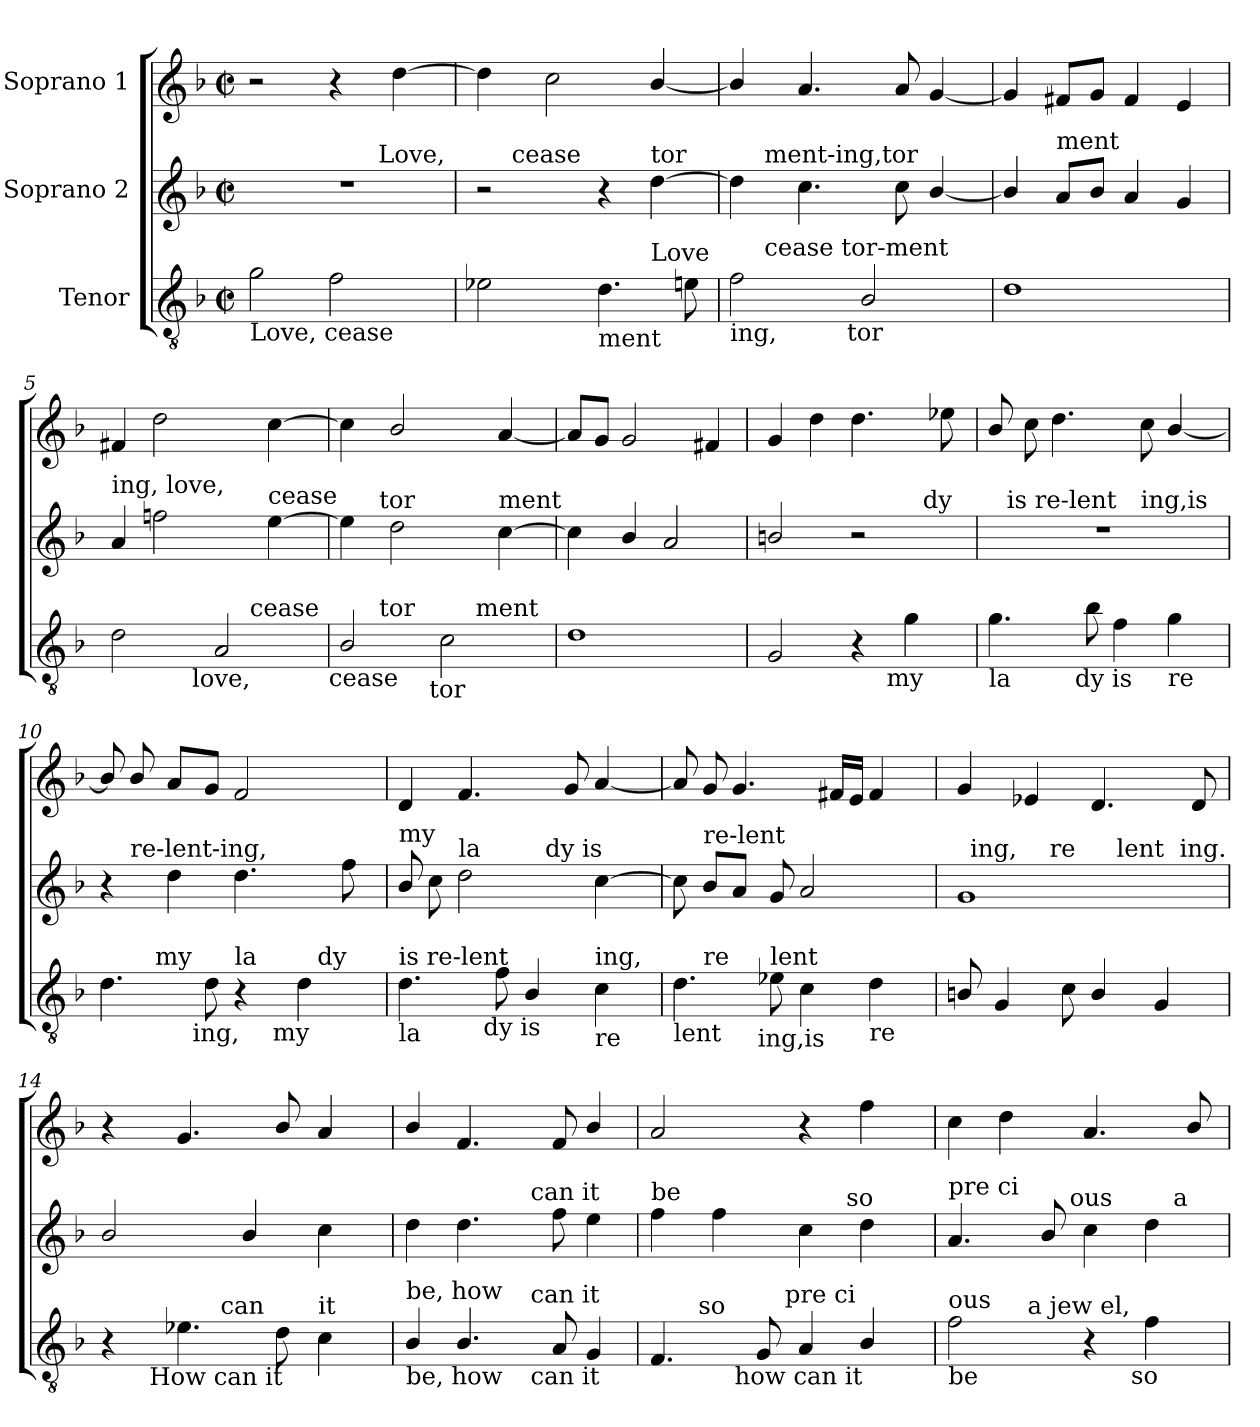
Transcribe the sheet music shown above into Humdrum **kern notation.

**kern	**kern	**kern
*part3	*part2	*part1
*staff3	*staff2	*staff1
*I"Tenor	*I"Soprano 2	*I"Soprano 1
*clefGv2	*clefG2	*clefG2
*k[b-]	*k[b-]	*k[b-]
*F:	*F:	*F:
*M2/2	*M2/2	*M2/2
*met(c|)	*met(c|)	*met(c|)
=1	=1	=1
!LO:TX:b:t=Love, cease	!	!
*	*^	*
2g\	1r	2ryy	2r
2f\	.	8..ryy	4r
!	!	!LO:TX:a:t=Love,	!
.	.	4ryy	.
.	.	.	[>4dd\
.	.	32ryy	.
=2	=2	=2	=2
!LO:TX:b:t=tor	!	!	!
*^	*	*	*
2e-X\	2.ryy	2r	8ryy	4dd\]
!	!	!	!LO:TX:a:t=cease	!
.	.	.	2..ryy	.
.	.	.	.	2cc\
!LO:TX:b:t=ment	!	!	!	!
4.d\	.	4r	.	.
!	!	!LO:TX:a:t=tor	!	!
!	!LO:TX:a:t=Love	!	!	!
.	4ryy	[>4dd\	.	[<4b-/
8en\	.	.	.	.
=3	=3	=3	=3	=3
!LO:TX:b:t=ing,	!	!	!	!
*	*^	*	*	*
2f\	8ryy	4...ryy	4dd\]	8ryy	4b-/]
!	!	!	!	!LO:TX:a:t=ment-ing,tor	!
!	!LO:TX:a:t=cease tor-ment	!	!	!	!
.	2..ryy	.	.	2..ryy	.
.	.	.	4.cc\	.	4.a/
!	!	!LO:TX:b:t=tor	!	!	!
.	.	2ryy	.	.	.
2B-/	.	.	.	.	.
.	.	.	8cc\	.	8a/
.	.	.	[<4b-/	.	[<4g/
.	.	32ryy	.	.	.
=4	=4	=4	=4	=4	=4
!LO:TX:b:t=ment	!	!	!	!	!
*v	*v	*v	*	*	*
*	*v	*v	*
1d	4b-/]	4g/]
!	!LO:TX:a:t=ment	!
.	8a/L	8f#X/L
.	8b-/J	8g/J
.	4a/	4f#/
.	4g/	4e/
=5	=5	=5
!	!LO:TX:a:t=ing, love,	!
!LO:TX:a:t=ing, love,	!	!
!LO:TX:b:t=ing,	!	!
*^	*	*
*	*^	*	*
2d\	4ryy	2ryy	4a/	4f#X/
.	8ryy	.	2ffn\	2dd\
.	32ryy	.	.	.
!	!LO:TX:b:t=love,	!	!	!
.	2ryy	.	.	.
2A/	.	8.ryy	.	.
!	!	!LO:TX:a:t=cease	!	!
.	.	4ryy	.	.
!	!	!	!LO:TX:a:t=cease	!
.	.	.	[>4ee\	[>4cc\
.	16.ryy	.	.	.
.	.	16ryy	.	.
!LO:TX:b:t=cease	!	!	!	!
=6	=6	=6	=6	=6
*	*	*^	*^	*
2B-/	8..ryy	4...ryy	2ryy	4ee\]	8..ryy	4cc\]
!	!	!	!	!	!LO:TX:a:t=tor	!
!	!LO:TX:a:t=tor	!	!	!	!	!
.	2ryy	.	.	.	2ryy	.
.	.	.	.	2dd\	.	2b-/
!	!	!LO:TX:b:t=tor	!	!	!	!
.	.	2ryy	.	.	.	.
2c\	.	.	8.ryy	.	.	.
!	!	!	!LO:TX:a:t=ment	!	!	!
.	.	.	4ryy	.	.	.
.	4ryy	.	.	.	4ryy	.
!	!	!	!	!LO:TX:a:t=ment	!	!
.	.	.	.	[>4cc\	.	[<4a/
.	.	.	16ryy	.	.	.
.	32ryy	32ryy	.	.	32ryy	.
=7	=7	=7	=7	=7	=7	=7
!LO:TX:b:t=ment	!	!	!	!	!	!
*v	*v	*v	*v	*	*	*
*	*v	*v	*
1d	4cc\]	8a/L]
.	.	8g/J
.	4b-/	2g/
.	2a/	.
.	.	4f#X/
!!LO:LB:g=z
=8	=8	=8
!	!LO:TX:a:t=ing,my la	!
!LO:TX:b:t=ing,	!	!
!LO:TX:a:t=ing,	!	!
*^	*^	*
2G/	2ryy	2bn/	2ryy	4g/
.	.	.	.	4dd\
4r	8.ryy	2r	4ryy	4.dd\
!	!LO:TX:b:t=my	!	!	!
.	4ryy	.	.	.
4g\	.	.	16ryy	.
!	!	!	!LO:TX:a:t=dy	!
.	.	.	8.ryy	.
.	.	.	.	8ee-X\
.	16ryy	.	.	.
=9	=9	=9	=9	=9
!LO:TX:b:t=la	!	!	!	!
*	*	*	*^	*
4.g\	4ryy	1r	16ryy	2ryy	8b-/
!	!	!	!LO:TX:a:t=is re-lent	!	!
.	.	.	2...ryy	.	.
.	.	.	.	.	8cc\
.	16.ryy	.	.	.	4.dd\
!	!LO:TX:b:t=dy is	!	!	!	!
.	2ryy	.	.	.	.
8b-\	.	.	.	.	.
4f\	.	.	.	8ryy	.
!	!	!	!	!LO:TX:a:t=ing,is	!
.	.	.	.	4.ryy	8cc\
!LO:TX:b:t=re	!	!	!	!	!
4g\	.	.	.	.	[<4b-/
.	8ryy	.	.	.	.
.	32ryy	.	.	.	.
=10	=10	=10	=10	=10	=10
!LO:TX:b:t=lent	!	!	!	!	!
*^	*^	*	*	*	*
*	*	*^	*	*	*v	*v	*
4.d\	8..ryy	4ryy	2ryy	2ryy	4r	8ryy	8b-/]
!	!	!	!	!	!	!LO:TX:a:t=re-lent-ing,	!
.	.	.	.	.	.	2..ryy	8b-/
!	!LO:TX:a:t=my	!	!	!	!	!	!
.	2ryy	.	.	.	.	.	.
.	.	16.ryy	.	.	4dd\	.	8a/L
!	!	!LO:TX:b:t=ing,	!	!	!	!	!
.	.	2ryy	.	.	.	.	.
8d\	.	.	.	.	.	.	8g/J
!LO:TX:a:t=la	!	!	!	!	!	!	!
4r	.	.	8.ryy	4ryy	4.dd\	.	2f/
!	!	!	!LO:TX:b:t=my	!	!	!	!
.	.	.	4ryy	.	.	.	.
.	4ryy	.	.	.	.	.	.
4d\	.	.	.	16ryy	.	.	.
!	!	!	!	!LO:TX:a:t=dy	!	!	!
.	.	.	.	8.ryy	.	.	.
.	.	8ryy	.	.	.	.	.
.	.	.	.	.	8ff\	.	.
.	.	.	16ryy	.	.	.	.
.	32ryy	32ryy	.	.	.	.	.
=11	=11	=11	=11	=11	=11	=11	=11
!	!	!	!	!	!LO:TX:a:t=my	!	!
!LO:TX:b:t=la	!	!	!	!	!	!	!
!LO:TX:a:t=is re-lent	!	!	!	!	!	!	!
*	*v	*v	*v	*v	*	*	*
4.d\	4ryy	8b-/	2ryy	4d/
.	.	8cc\	.	.
!	!	!LO:TX:a:t=la	!	!
.	16.ryy	2dd\	.	4.f/
!	!LO:TX:b:t=dy is	!	!	!
.	2ryy	.	.	.
8f\	.	.	.	.
4B-/	.	.	16ryy	.
!	!	!	!LO:TX:a:t=dy is	!
.	.	.	4..ryy	.
.	.	.	.	8g/
!LO:TX:b:t=re	!	!	!	!
!LO:TX:a:t=ing,	!	!	!	!
4c\	.	[>4cc\	.	[<4a/
.	8ryy	.	.	.
.	32ryy	.	.	.
=12	=12	=12	=12	=12
!LO:TX:b:t=lent	!	!	!	!
*	*^	*v	*v	*
4.d\	8ryy	4ryy	8cc\]	8a/]
!	!	!	!LO:TX:a:t=re-lent	!
!	!LO:TX:a:t=re	!	!	!
.	2..ryy	.	8b-/L	8g/
.	.	16.ryy	8a/J	4.g/
!	!	!LO:TX:b:t=ing,is	!	!
.	.	2ryy	.	.
!LO:TX:a:t=lent	!	!	!	!
8e-X\	.	.	8g/	.
4c\	.	.	2a/	.
.	.	.	.	16f#X/LL
.	.	.	.	16e/JJ
!LO:TX:b:t=re	!	!	!	!
4d\	.	.	.	4f#/
.	.	8ryy	.	.
.	.	32ryy	.	.
=13	=13	=13	=13	=13
!LO:TX:b:t=lent-ing, re-lent-ing.	!	!	!	!
!LO:TX:a:t=ing.	!	!	!	!
*	*	*	*^	*
*	*	*	*	*^	*
*v	*v	*v	*	*	*^	*
8Bn/	1g	32ryy	4ryy	2ryy	4g/
!	!	!LO:TX:a:t=ing,	!	!	!
.	.	2ryy	.	.	.
4G/	.	.	.	.	.
.	.	.	16.ryy	.	4e-X/
!	!	!	!LO:TX:a:t=re	!	!
.	.	.	2ryy	.	.
8c\	.	.	.	.	.
4B/	.	.	.	16ryy	4.d/
.	.	4...ryy	.	.	.
!	!	!	!	!LO:TX:a:t=lent	!
.	.	.	.	4..ryy	.
4G/	.	.	.	.	.
!	!	!	!LO:TX:a:t=ing.	!	!
.	.	.	8ryy	.	.
.	.	.	.	.	8d/
.	.	.	32ryy	.	.
!!LO:LB:g=z
=14	=14	=14	=14	=14	=14
!	!LO:TX:a:t=How can it	!	!	!	!
!LO:TX:a:t=How	!	!	!	!	!
*^	*	*	*	*	*
*	*^	*v	*v	*v	*v	*
4r	8ryy	4..ryy	2b-/	4r
.	32ryy	.	.	.
!	!LO:TX:b:t=How can it	!	!	!
.	2ryy	.	.	.
4.e-X\	.	.	.	4.g/
!	!	!LO:TX:a:t=can	!	!
.	.	2ryy	.	.
.	.	.	4b-/	.
8d\	.	.	.	8b-/
.	4ryy	.	.	.
!LO:TX:a:t=it	!	!	!	!
4c\	.	.	4cc\	4a/
.	16.ryy	.	.	.
.	.	16ryy	.	.
=15	=15	=15	=15	=15
!	!	!	!LO:TX:a:t=be, how	!
!LO:TX:b:t=be, how	!	!	!	!
!LO:TX:a:t=be, how	!	!	!	!
*	*v	*v	*^	*
4B-/	2ryy	4dd\	2ryy	4b-/
4.B-/	.	4.dd\	.	4.f/
.	16ryy	.	16ryy	.
!	!	!	!LO:TX:a:t=can it	!
!	!LO:TX:b:t=can it	!	!	!
!	!LO:TX:a:t=can it	!	!	!
.	4..ryy	.	4..ryy	.
8A/	.	8ff\	.	8f/
4G/	.	4ee\	.	4b-/
=16	=16	=16	=16	=16
!	!	!LO:TX:a:t=be	!	!
!LO:TX:b:t=be,	!	!	!	!
!LO:TX:a:t=be	!	!	!	!
*^	*^	*	*	*
4.F/	8..ryy	4ryy	4...ryy	4ff\	2ryy	2a/
!	!LO:TX:a:t=so	!	!	!	!	!
.	2ryy	.	.	.	.	.
.	.	16ryy	.	4ff\	.	.
!	!	!LO:TX:b:t=how can it	!	!	!	!
.	.	2ryy	.	.	.	.
8G/	.	.	.	.	.	.
!	!	!	!LO:TX:a:t=pre ci	!	!	!
.	.	.	2ryy	.	.	.
4A/	.	.	.	4cc\	8..ryy	4r
!	!	!	!	!	!LO:TX:a:t=so	!
.	4ryy	.	.	.	4ryy	.
4B-/	.	.	.	4dd\	.	4ff\
.	.	8.ryy	.	.	.	.
.	32ryy	.	32ryy	.	32ryy	.
=17	=17	=17	=17	=17	=17	=17
!	!	!	!	!LO:TX:a:t=pre ci	!	!
!LO:TX:a:t=ous	!	!	!	!	!	!
!LO:TX:b:t=be	!	!	!	!	!	!
*	*	*v	*v	*	*^	*
2f\	4ryy	2ryy	4.a/	4...ryy	2ryy	4cc\
.	16.ryy	.	.	.	.	4dd\
!	!LO:TX:a:t=a jew el,	!	!	!	!	!
.	2ryy	.	.	.	.	.
.	.	.	8b-/	.	.	.
!	!	!	!	!LO:TX:a:t=ous	!	!
.	.	.	.	2ryy	.	.
4r	.	8..ryy	4cc\	.	4ryy	4.a/
!	!	!LO:TX:b:t=so	!	!	!	!
.	.	4ryy	.	.	.	.
4f\	.	.	4dd\	.	16.ryy	.
!	!	!	!	!	!LO:TX:a:t=a	!
.	8ryy	.	.	.	8ryy	.
.	.	.	.	.	.	8b-/
.	32ryy	32ryy	.	32ryy	32ryy	.
*v	*v	*v	*	*	*	*
*	*v	*v	*v	*
=	=	=
*-	*-	*-
